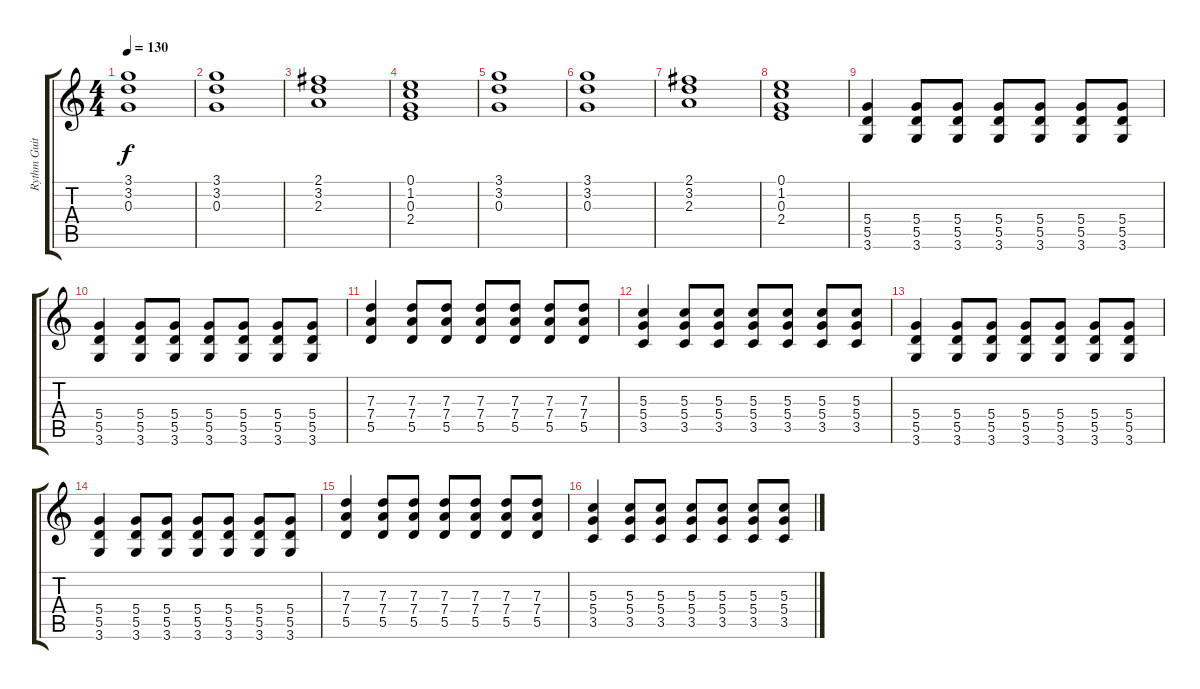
\track ("Rythm Guitar" "Rythm Guit") {instrument electricguitarclean}
\staff {score tabs}
\tuning (E4 B3 G3 D3 A2 E2) {hide}
\ts (4 4)
\tempo 130
\clef g2
\ks c
(3.1 3.2 0.3).1{dy f} |
(3.1 3.2 0.3).1 |
(2.1 3.2 2.3).1 |
(0.1 1.2 0.3 2.4).1 |
(3.1 3.2 0.3).1 |
(3.1 3.2 0.3).1 |
(2.1 3.2 2.3).1 |
(0.1 1.2 0.3 2.4).1 |
(5.4 5.5 3.6).4{instrument distortionguitar} (5.4 5.5 3.6).8 (5.4 5.5 3.6).8 (5.4 5.5 3.6).8 (5.4 5.5 3.6).8 (5.4 5.5 3.6).8 (5.4 5.5 3.6).8 |
(5.4 5.5 3.6).4 (5.4 5.5 3.6).8 (5.4 5.5 3.6).8 (5.4 5.5 3.6).8 (5.4 5.5 3.6).8 (5.4 5.5 3.6).8 (5.4 5.5 3.6).8 |
(7.3 7.4 5.5).4 (7.3 7.4 5.5).8 (7.3 7.4 5.5).8 (7.3 7.4 5.5).8 (7.3 7.4 5.5).8 (7.3 7.4 5.5).8 (7.3 7.4 5.5).8 |
(5.3 5.4 3.5).4 (5.3 5.4 3.5).8 (5.3 5.4 3.5).8 (5.3 5.4 3.5).8 (5.3 5.4 3.5).8 (5.3 5.4 3.5).8 (5.3 5.4 3.5).8 |
(5.4 5.5 3.6).4 (5.4 5.5 3.6).8 (5.4 5.5 3.6).8 (5.4 5.5 3.6).8 (5.4 5.5 3.6).8 (5.4 5.5 3.6).8 (5.4 5.5 3.6).8 |
(5.4 5.5 3.6).4 (5.4 5.5 3.6).8 (5.4 5.5 3.6).8 (5.4 5.5 3.6).8 (5.4 5.5 3.6).8 (5.4 5.5 3.6).8 (5.4 5.5 3.6).8 |
(7.3 7.4 5.5).4 (7.3 7.4 5.5).8 (7.3 7.4 5.5).8 (7.3 7.4 5.5).8 (7.3 7.4 5.5).8 (7.3 7.4 5.5).8 (7.3 7.4 5.5).8 |
(5.3 5.4 3.5).4 (5.3 5.4 3.5).8 (5.3 5.4 3.5).8 (5.3 5.4 3.5).8 (5.3 5.4 3.5).8 (5.3 5.4 3.5).8 (5.3 5.4 3.5).8
